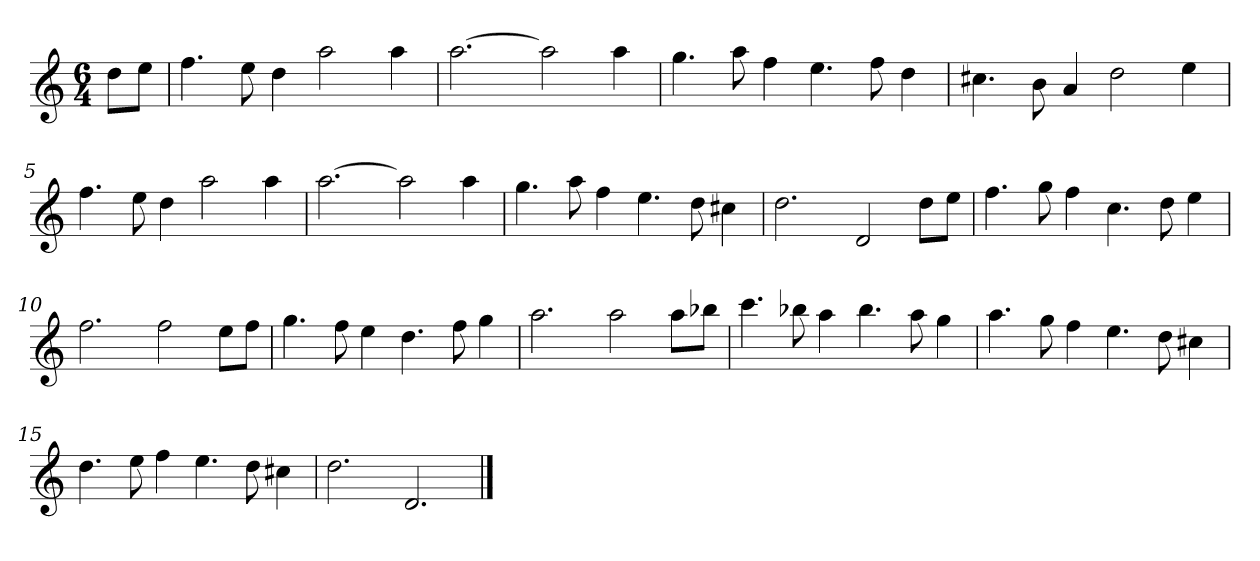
**kern
*part1
*staff1
*k[]
*M6/4
*MM120
=
8ddL
8eeJ
=1
4.ff
8ee
4dd
2aa
4aa
=2
[2.aa
2aa]
4aa
=3
4.gg
8aa
4ff
4.ee
8ff
4dd
=4
4.cc#X
8b
4a
2dd
4ee
=5
4.ff
8ee
4dd
2aa
4aa
=6
[2.aa
2aa]
4aa
=7
4.gg
8aa
4ff
4.ee
8dd
4cc#X
=8
2.dd
2d
8ddL
8eeJ
=9
4.ff
8gg
4ff
4.cc
8dd
4ee
=10
2.ff
2ff
8eeL
8ffJ
=11
4.gg
8ff
4ee
4.dd
8ff
4gg
=12
2.aa
2aa
8aaL
8bb-XJ
=13
4.ccc
8bb-X
4aa
4.bb-
8aa
4gg
=14
4.aa
8gg
4ff
4.ee
8dd
4cc#X
=15
4.dd
8ee
4ff
4.ee
8dd
4cc#X
=16
2.dd
2.d
==
*-
